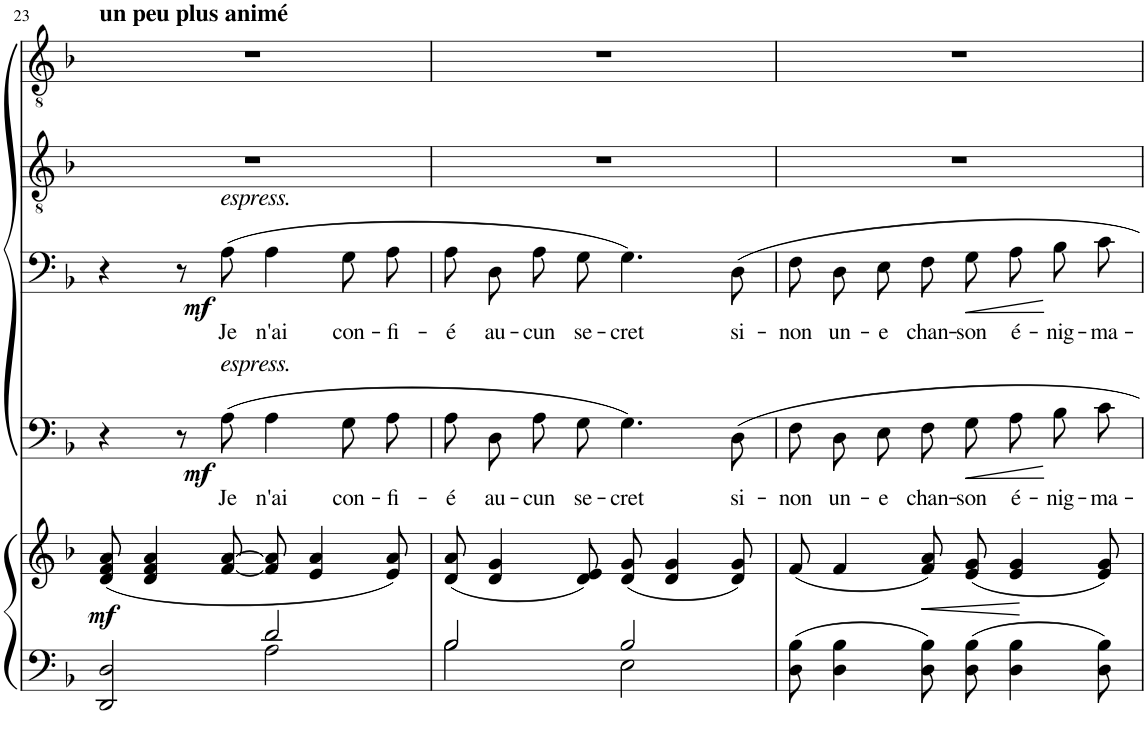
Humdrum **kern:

**kern	**kern	**dynam	**kern	**text	**dynam	**kern	**text	**dynam	**kern	**kern
*part5	*part5	*part5	*part4	*part4	*part4	*part3	*part3	*part3	*part2	*part1
*staff6	*staff5	*staff5/6	*staff4	*staff4	*staff4	*staff3	*staff3	*staff3	*staff2	*staff1
*I"Piano	*	*	*I"Basse II	*	*	*I"Basse I	*	*	*I"Ténor II	*I"Ténor I
*I'Pno	*	*	*	*	*	*	*	*	*	*
!!LO:PB:g=z
*clefF4	*clefG2	*	*clefF4	*	*	*clefF4	*	*	*clefGv2	*clefGv2
*k[b-]	*k[b-]	*	*k[b-]	*	*	*k[b-]	*	*	*k[b-]	*k[b-]
*M4/4	*M4/4	*	*M4/4	*	*	*M4/4	*	*	*M4/4	*M4/4
*met(c)	*met(c)	*	*met(c)	*	*	*met(c)	*	*	*met(c)	*met(c)
=23	=23	=23	=23	=23	=23	=23	=23	=23	=23	=23
*^	*	*	*	*	*	*	*	*	*	*
!	!	!	!	!	!	!	!	!	!	!	!LO:TX:a:B:t=un peu plus animé
!	!	!	!LO:DY:b	!	!	!	!	!	!	!	!
2DD/ 2D/	2ryy	8d/ 8f/ 8a/	mf	4r	.	.	4r	.	.	1r	1r
.	.	4d/ 4f/ 4a/	.	.	.	.	.	.	.	.	.
.	.	.	.	8r	.	.	8r	.	.	.	.
!	!	!	!	!	!	!	!LO:TX:a:i:t=espress.	!	!	!	!
!	!	!	!	!LO:TX:a:i:t=espress.	!	!	!	!	!	!	!
!	!	!	!	!	!LO:LY:b	!LO:DY:b	!	!LO:LY:b	!LO:DY:b	!	!
.	.	[8f/ [8a/	.	(8A\	Je	mf	(8A\	Je	mf	.	.
!	!	!	!	!	!LO:LY:b	!	!	!LO:LY:b	!	!	!
2d/	2A\	8f/] 8a/]	.	4A\	n'ai	.	4A\	n'ai	.	.	.
.	.	4e/ 4a/	.	.	.	.	.	.	.	.	.
!	!	!	!	!	!LO:LY:b	!	!	!LO:LY:b	!	!	!
.	.	.	.	8G\L	con-	.	8G\L	con-	.	.	.
!	!	!	!	!	!LO:LY:b	!	!	!LO:LY:b	!	!	!
.	.	8e/ 8a/	.	8A\J	-fi-	.	8A\J	-fi-	.	.	.
=24	=24	=24	=24	=24	=24	=24	=24	=24	=24	=24	=24
!	!	!	!	!	!LO:LY:b	!	!	!LO:LY:b	!	!	!
2B-/	2B-\	(8d/ 8a/	.	8A\L	-é	.	8A\L	-é	.	1r	1r
!	!	!	!	!	!LO:LY:b	!	!	!LO:LY:b	!	!	!
.	.	4d/ 4g/	.	8D\J	au-	.	8D\J	au-	.	.	.
!	!	!	!	!	!LO:LY:b	!	!	!LO:LY:b	!	!	!
.	.	.	.	8A\L	-cun	.	8A\L	-cun	.	.	.
!	!	!	!	!	!LO:LY:b	!	!	!LO:LY:b	!	!	!
.	.	8d/ 8e/)	.	8G\J	se-	.	8G\J	se-	.	.	.
!	!	!	!	!	!LO:LY:b	!	!	!LO:LY:b	!	!	!
2B-/	2E\	(8d/ 8g/	.	4.G\)	-cret	.	4.G\)	-cret	.	.	.
.	.	4d/ 4g/	.	.	.	.	.	.	.	.	.
!	!	!	!	!	!LO:LY:b	!	!	!LO:LY:b	!	!	!
.	.	8d/ 8g/)	.	8D\	si-	.	8D\	si-	.	.	.
*v	*v	*	*	*	*	*	*	*	*	*	*
=25	=25	=25	=25	=25	=25	=25	=25	=25	=25	=25
!	!	!	!	!LO:LY:b	!	!	!LO:LY:b	!	!	!
8D\ 8B-\	(8f/	.	8F\L	-non	.	8F\L	-non	.	1r	1r
!	!	!	!	!LO:LY:b	!	!	!LO:LY:b	!	!	!
4D\ 4B-\	4f/	.	8D\J	un-	.	8D\J	un-	.	.	.
!	!	!	!	!LO:LY:b	!	!	!LO:LY:b	!	!	!
.	.	.	8E\L	-e	.	8E\L	-e	.	.	.
!	!	!LO:HP:b	!	!LO:LY:b	!	!	!LO:LY:b	!	!	!
8D\ 8B-\	8f/ 8a/)	<	8F\J	chan-	.	8F\J	chan-	.	.	.
!	!	!	!	!LO:LY:b	!LO:HP:b	!	!LO:LY:b	!LO:HP:b	!	!
8D\ 8B-\	(8e/ 8g/	.	8G\L	-son	<	8G\L	-son	<	.	.
!	!	!	!	!LO:LY:b	!	!	!LO:LY:b	!	!	!
4D\ 4B-\	4e/ 4g/	[	8A\J	é-	.	8A\J	é-	.	.	.
!	!	!	!	!LO:LY:b	!	!	!LO:LY:b	!	!	!
.	.	.	8B-\L	-nig-	[	8B-\L	-nig-	[	.	.
!	!	!	!	!LO:LY:b	!	!	!LO:LY:b	!	!	!
8D\ 8B-\	8e/ 8g/)	.	8c\J	-ma-	.	8c\J	-ma-	.	.	.
=	=	=	=	=	=	=	=	=	=	=
*-	*-	*-	*-	*-	*-	*-	*-	*-	*-	*-
